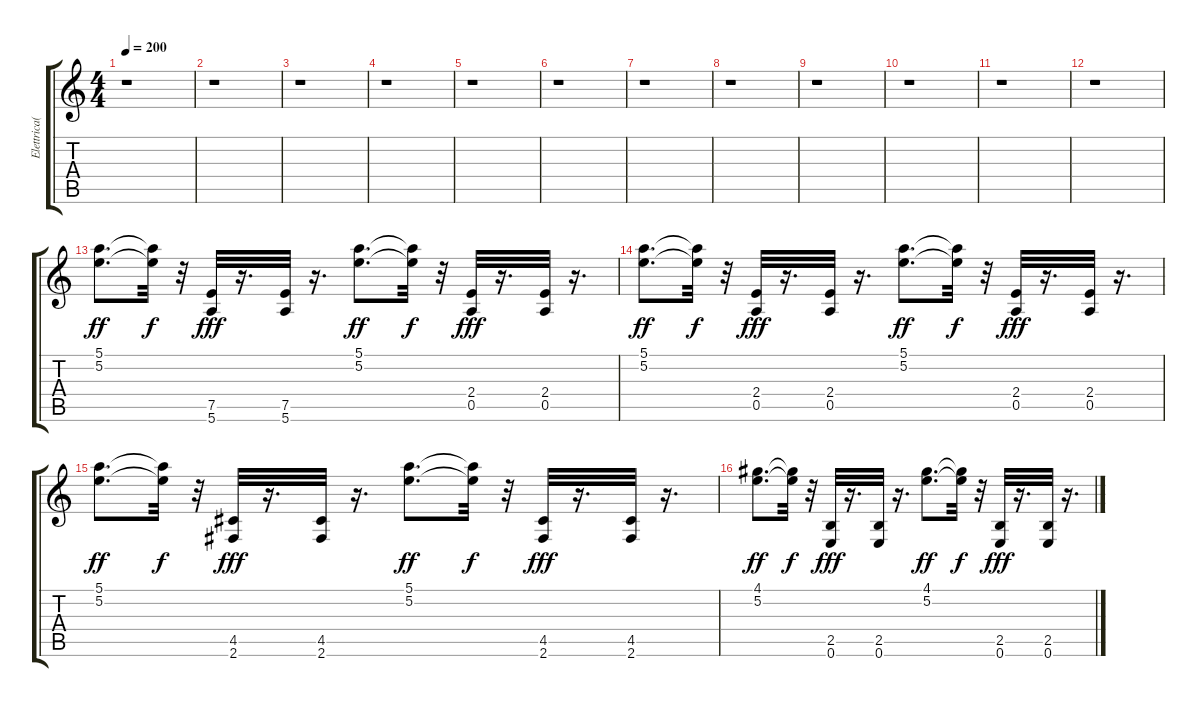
\track ("Elettrica(Ka)" "Elettrica(") {instrument distortionguitar}
\staff {score tabs}
\tuning (E4 B3 G3 D3 A2 E2) {hide}
\ts (4 4)
\tempo 200
\clef g2
\ks c
r.1{dy ff} |
r.1 |
r.1 |
r.1 |
r.1 |
r.1 |
r.1 |
r.1 |
r.1 |
r.1 |
r.1 |
r.1 |
(5.1 5.2).8{d} (5.1{t} 5.2{t}).32{dy f} r.32 (7.5 5.6).32{dy fff} r.16{d} (7.5 5.6).32 r.16{d} (5.1 5.2).8{d dy ff} (5.1{t} 5.2{t}).32{dy f} r.32 (2.4 0.5).32{dy fff} r.16{d} (2.4 0.5).32 r.16{d} |
(5.1 5.2).8{d dy ff} (5.1{t} 5.2{t}).32{dy f} r.32 (2.4 0.5).32{dy fff} r.16{d} (2.4 0.5).32 r.16{d} (5.1 5.2).8{d dy ff} (5.1{t} 5.2{t}).32{dy f} r.32 (2.4 0.5).32{dy fff} r.16{d} (2.4 0.5).32 r.16{d} |
(5.1 5.2).8{d dy ff} (5.1{t} 5.2{t}).32{dy f} r.32 (4.5 2.6).32{dy fff} r.16{d} (4.5 2.6).32 r.16{d} (5.1 5.2).8{d dy ff} (5.1{t} 5.2{t}).32{dy f} r.32 (4.5 2.6).32{dy fff} r.16{d} (4.5 2.6).32 r.16{d} |
(4.1 5.2).8{d dy ff} (4.1{t} 5.2{t}).32{dy f} r.32 (2.5 0.6).32{dy fff} r.16{d} (2.5 0.6).32 r.16{d} (4.1 5.2).8{d dy ff} (4.1{t} 5.2{t}).32{dy f} r.32 (2.5 0.6).32{dy fff} r.16{d} (2.5 0.6).32 r.16{d}
